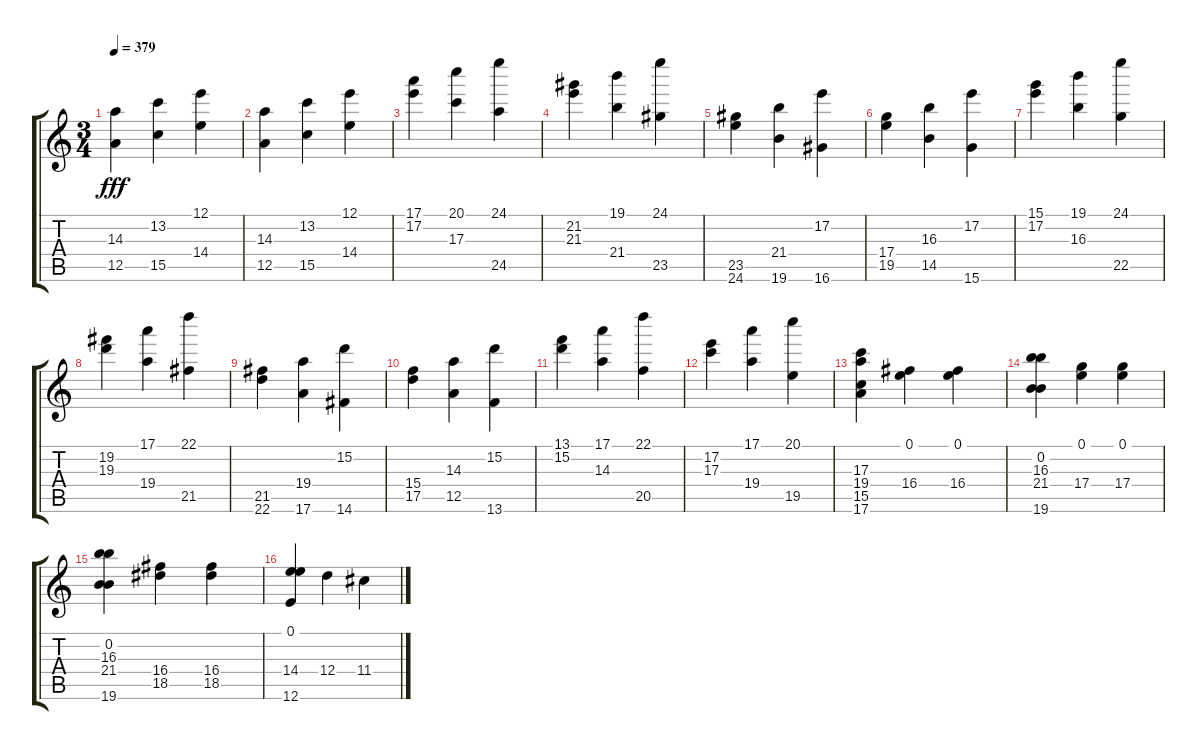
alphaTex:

\track "" {instrument acousticguitarnylon}
\staff {score tabs}
\tuning (E4 B3 G3 D3 A2 E2) {hide}
\ts (3 4)
\tempo 379
\clef g2
\ks c
(14.3 12.5).4{dy fff} (13.2 15.5).4 (12.1 14.4).4 |
(14.3 12.5).4 (13.2 15.5).4 (12.1 14.4).4 |
(17.1 17.2).4 (20.1 17.3).4 (24.1 24.5).4 |
(21.2 21.3).4 (19.1 21.4).4 (24.1 23.5).4 |
(23.5 24.6).4 (21.4 19.6).4 (17.2 16.6).4 |
(17.4 19.5).4 (16.3 14.5).4 (17.2 15.6).4 |
(15.1 17.2).4 (19.1 16.3).4 (24.1 22.5).4 |
(19.2 19.3).4 (17.1 19.4).4 (22.1 21.5).4 |
(21.5 22.6).4 (19.4 17.6).4 (15.2 14.6).4 |
(15.4 17.5).4 (14.3 12.5).4 (15.2 13.6).4 |
(13.1 15.2).4 (17.1 14.3).4 (22.1 20.5).4 |
(17.2 17.3).4 (17.1 19.4).4 (20.1 19.5).4 |
(17.3 19.4 15.5 17.6).4 (0.1 16.4).4 (0.1 16.4).4 |
(0.2 16.3 21.4 19.6).4 (0.1 17.4).4 (0.1 17.4).4 |
(0.2 16.3 21.4 19.6).4 (16.4 18.5).4 (16.4 18.5).4 |
(0.1 14.4 12.6).4 12.4.4 11.4.4
